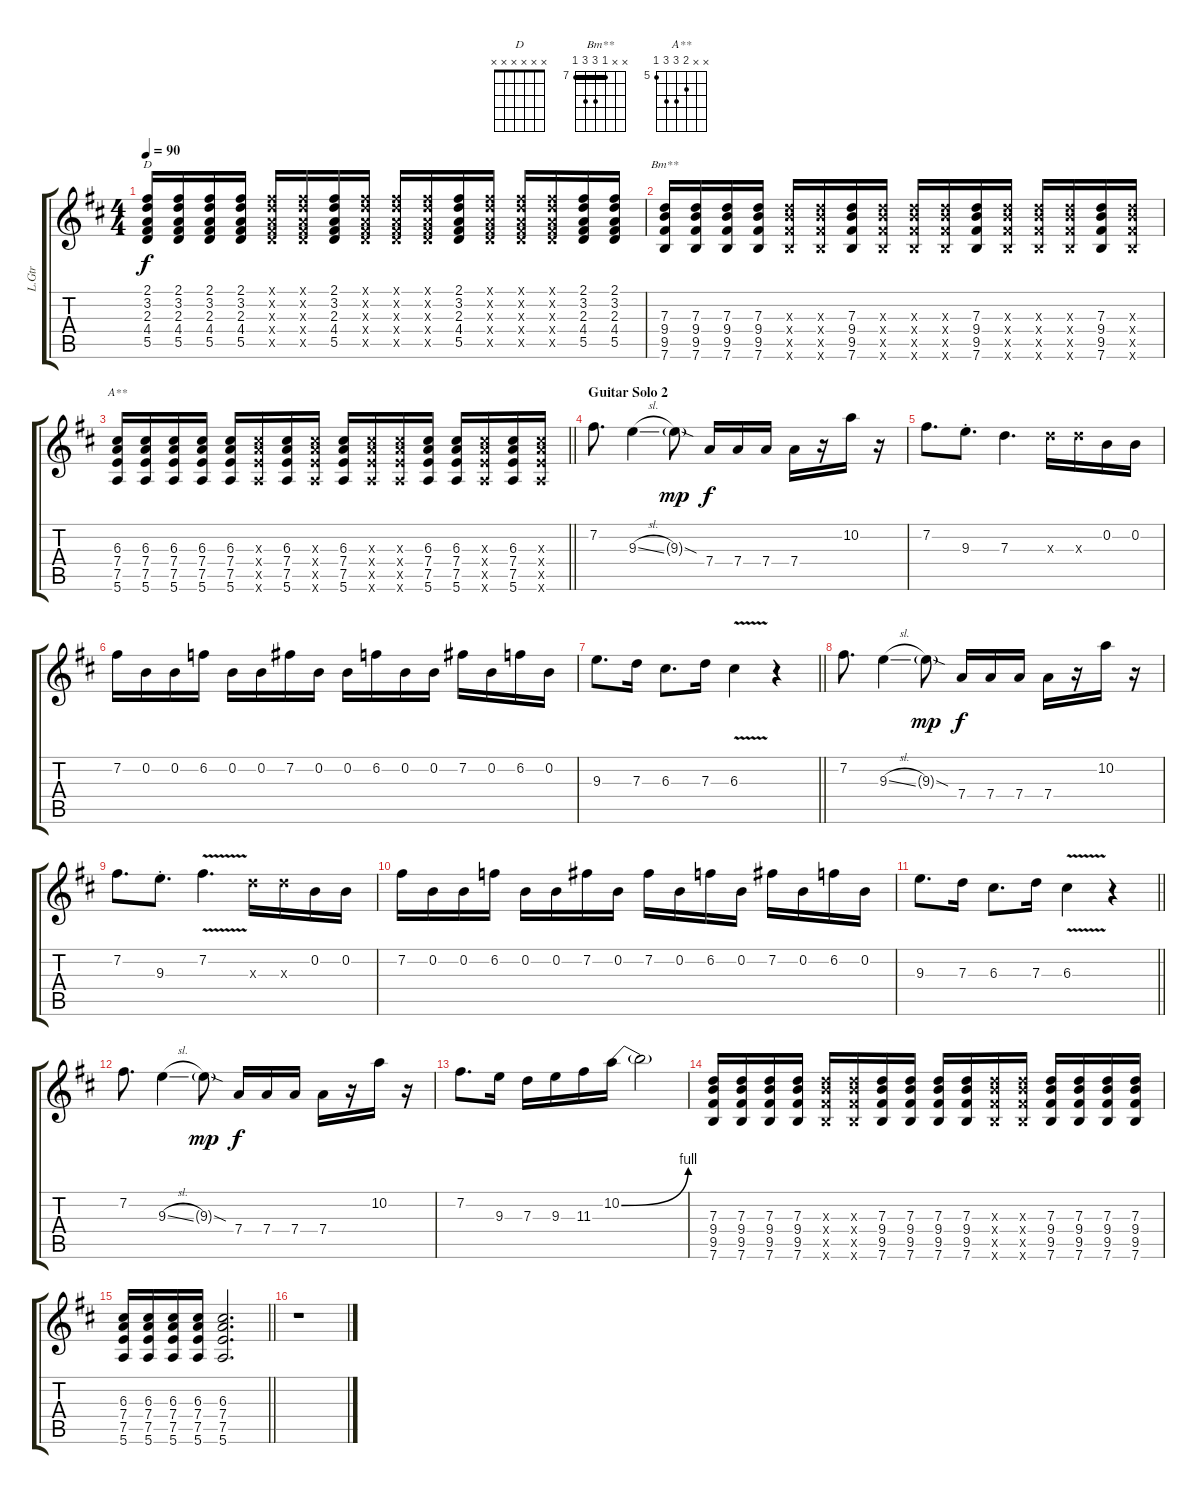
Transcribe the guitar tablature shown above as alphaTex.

\track ("L.Gtr" "L.Gtr") {instrument overdrivenguitar}
\staff {score tabs}
\tuning (E4 B3 G3 D3 A2 E2) {hide}
\chord ("D" x x x x x x)
\chord ("Bm**" x x 7 9 9 7) {firstfret 7 barre 7}
\chord ("A**" x x 6 7 7 5) {firstfret 5}
\ts (4 4)
\tempo 90
\clef g2
\ks bminor
(2.1 3.2 2.3 4.4 5.5).16{ch "D" dy f} (2.1 3.2 2.3 4.4 5.5).16 (2.1 3.2 2.3 4.4 5.5).16 (2.1 3.2 2.3 4.4 5.5).16 (2.1{x} 3.2{x} 2.3{x} 4.4{x} 5.5{x}).16 (2.1{x} 3.2{x} 2.3{x} 4.4{x} 5.5{x}).16 (2.1 3.2 2.3 4.4 5.5).16 (2.1{x} 3.2{x} 2.3{x} 4.4{x} 5.5{x}).16 (2.1{x} 3.2{x} 2.3{x} 4.4{x} 5.5{x}).16 (2.1{x} 3.2{x} 2.3{x} 4.4{x} 5.5{x}).16 (2.1 3.2 2.3 4.4 5.5).16 (2.1{x} 3.2{x} 2.3{x} 4.4{x} 5.5{x}).16 (2.1{x} 3.2{x} 2.3{x} 4.4{x} 5.5{x}).16 (2.1{x} 3.2{x} 2.3{x} 4.4{x} 5.5{x}).16 (2.1 3.2 2.3 4.4 5.5).16 (2.1 3.2 2.3 4.4 5.5).16 |
(7.3 9.4 9.5 7.6).16{ch "Bm**"} (7.3 9.4 9.5 7.6).16 (7.3 9.4 9.5 7.6).16 (7.3 9.4 9.5 7.6).16 (7.3{x} 9.4{x} 9.5{x} 7.6{x}).16 (7.3{x} 9.4{x} 9.5{x} 7.6{x}).16 (7.3 9.4 9.5 7.6).16 (7.3{x} 9.4{x} 9.5{x} 7.6{x}).16 (7.3{x} 9.4{x} 9.5{x} 7.6{x}).16 (7.3{x} 9.4{x} 9.5{x} 7.6{x}).16 (7.3 9.4 9.5 7.6).16 (7.3{x} 9.4{x} 9.5{x} 7.6{x}).16 (7.3{x} 9.4{x} 9.5{x} 7.6{x}).16 (7.3{x} 9.4{x} 9.5{x} 7.6{x}).16 (7.3 9.4 9.5 7.6).16 (7.3{x} 9.4{x} 9.5{x} 7.6{x}).16 |
\barLineRight lightlight
(6.3 7.4 7.5 5.6).16{ch "A**"} (6.3 7.4 7.5 5.6).16 (6.3 7.4 7.5 5.6).16 (6.3 7.4 7.5 5.6).16 (6.3 7.4 7.5 5.6).16 (6.3{x} 7.4{x} 7.5{x} 5.6{x}).16 (6.3 7.4 7.5 5.6).16 (6.3{x} 7.4{x} 7.5{x} 5.6{x}).16 (6.3 7.4 7.5 5.6).16 (6.3{x} 7.4{x} 7.5{x} 5.6{x}).16 (6.3{x} 7.4{x} 7.5{x} 5.6{x}).16 (6.3 7.4 7.5 5.6).16 (6.3 7.4 7.5 5.6).16 (6.3{x} 7.4{x} 7.5{x} 5.6{x}).16 (6.3 7.4 7.5 5.6).16 (6.3{x} 7.4{x} 7.5{x} 5.6{x}).16 |
\section ("" "Guitar Solo 2")
7.2.8{d volume 15 instrument distortionguitar} 9.3{sl}.4 9.3{sod g}.8{dy mp} 7.4.16{dy f} 7.4.16 7.4.16 7.4.16 r.16 10.2.16 r.16 |
7.2.8{d} 9.3{st}.8{d} 7.3.4{d} 7.3{x}.16 7.3{x}.16 0.2.16 0.2.16 |
7.2.16 0.2.16 0.2.16 6.2.16 0.2.16 0.2.16 7.2.16 0.2.16 0.2.16 6.2.16 0.2.16 0.2.16 7.2.16 0.2.16 6.2.16 0.2.16 |
\barLineRight lightlight
9.3.8{d} 7.3.16 6.3.8{d} 7.3.16 6.3{v}.4 r.4 |
7.2.8{d} 9.3{sl}.4 9.3{sod g}.8{dy mp} 7.4.16{dy f} 7.4.16 7.4.16 7.4.16 r.16 10.2.16 r.16 |
7.2.8{d} 9.3{st}.8{d} 7.2{v}.4{d} 7.3{x}.16 7.3{x}.16 0.2.16 0.2.16 |
7.2.16 0.2.16 0.2.16 6.2.16 0.2.16 0.2.16 7.2.16 0.2.16 7.2.16 0.2.16 6.2.16 0.2.16 7.2.16 0.2.16 6.2.16 0.2.16 |
\barLineRight lightlight
9.3.8{d} 7.3.16 6.3.8{d} 7.3.16 6.3{v}.4 r.4 |
7.2.8{d} 9.3{sl}.4 9.3{sod g}.8{dy mp} 7.4.16{dy f} 7.4.16 7.4.16 7.4.16 r.16 10.2.16 r.16 |
7.2.8{d} 9.3.16 7.3.16 9.3.16 11.3.16 10.2{be (bend 0 0 60 4)}.16 10.2{t}.2 |
(7.3 9.4 9.5 7.6).16 (7.3 9.4 9.5 7.6).16 (7.3 9.4 9.5 7.6).16 (7.3 9.4 9.5 7.6).16 (7.3{x} 9.4{x} 9.5{x} 7.6{x}).16 (7.3{x} 9.4{x} 9.5{x} 7.6{x}).16 (7.3 9.4 9.5 7.6).16 (7.3 9.4 9.5 7.6).16 (7.3 9.4 9.5 7.6).16 (7.3 9.4 9.5 7.6).16 (7.3{x} 9.4{x} 9.5{x} 7.6{x}).16 (7.3{x} 9.4{x} 9.5{x} 7.6{x}).16 (7.3 9.4 9.5 7.6).16 (7.3 9.4 9.5 7.6).16 (7.3 9.4 9.5 7.6).16 (7.3 9.4 9.5 7.6).16 |
\barLineRight lightlight
(6.3 7.4 7.5 5.6).16 (6.3 7.4 7.5 5.6).16 (6.3 7.4 7.5 5.6).16 (6.3 7.4 7.5 5.6).16 (6.3 7.4 7.5 5.6).2{d} |
r.1
